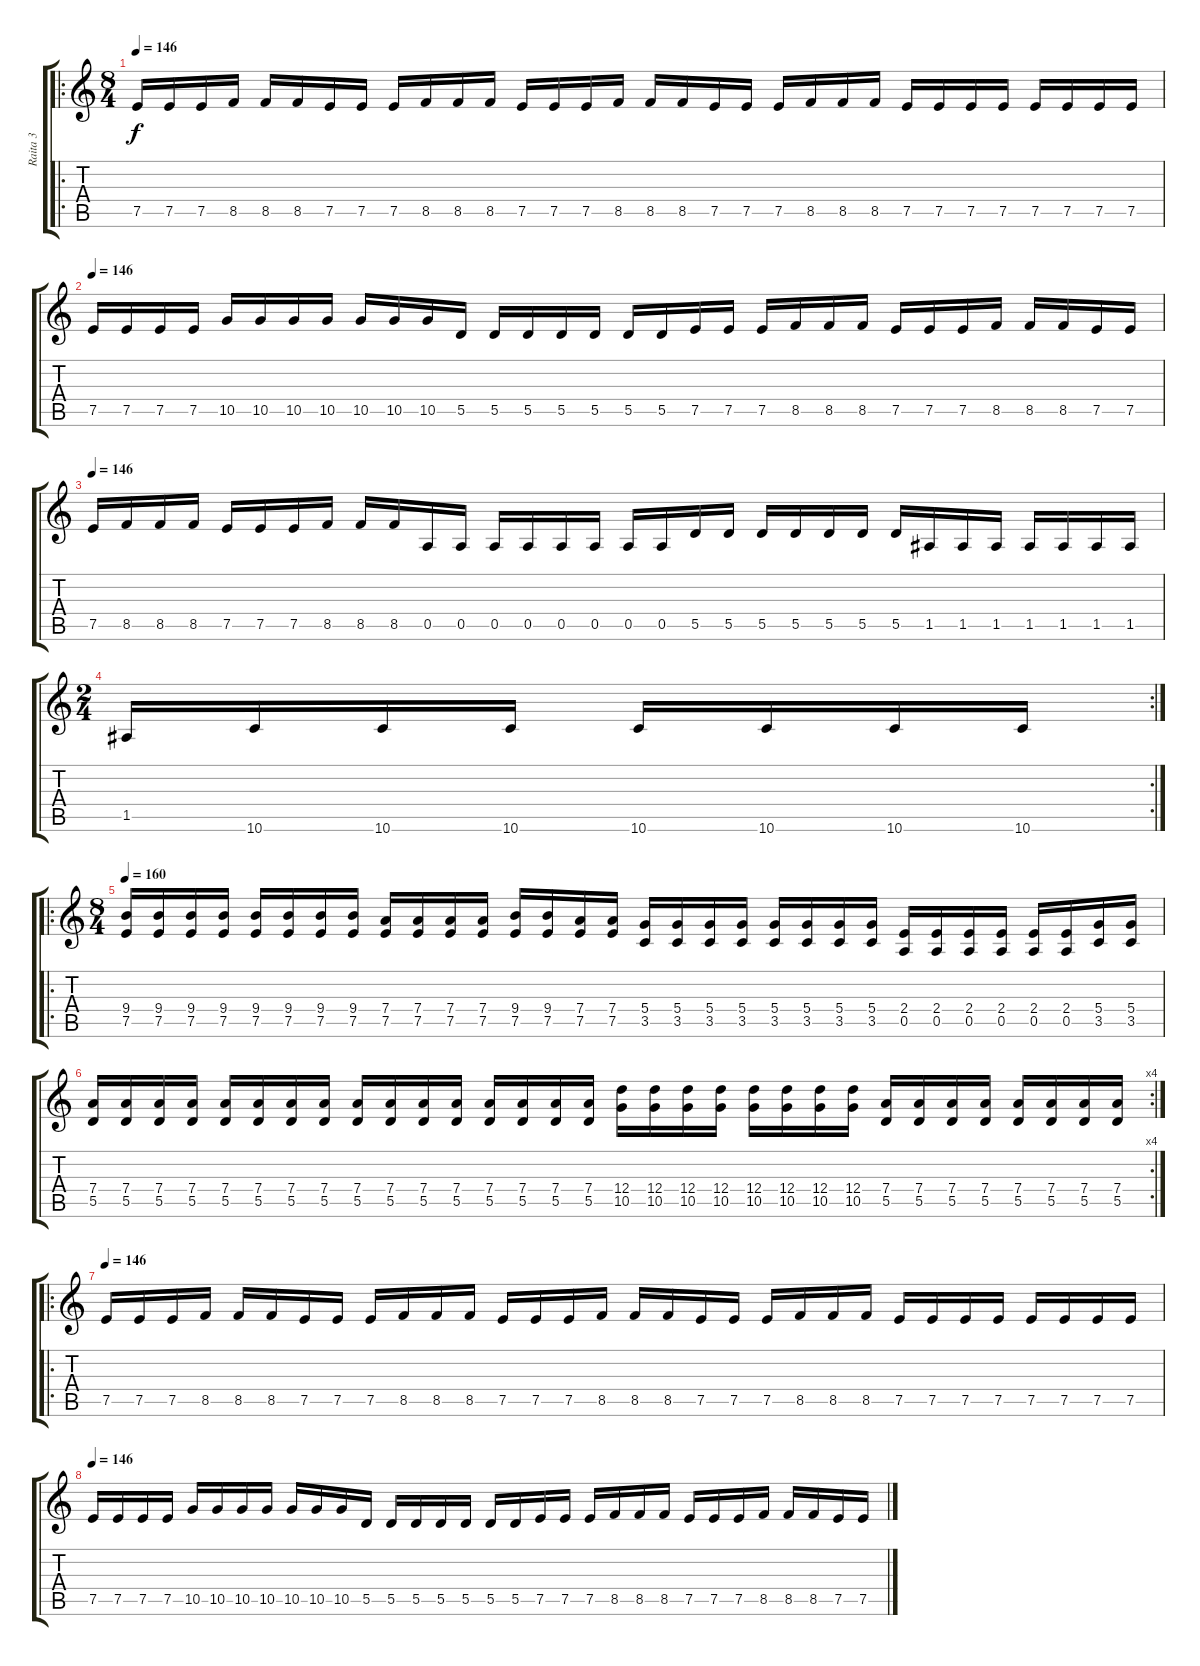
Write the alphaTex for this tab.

\track ("Raita 3" "Raita 3") {instrument overdrivenguitar}
\staff {score tabs}
\tuning (E4 B3 G3 D3 A2 D2) {hide}
\ro
\ts (8 4)
\tempo 146
\clef g2
\ks c
7.5.16{dy f} 7.5.16 7.5.16 8.5.16 8.5.16 8.5.16 7.5.16 7.5.16 7.5.16 8.5.16 8.5.16 8.5.16 7.5.16 7.5.16 7.5.16 8.5.16 8.5.16 8.5.16 7.5.16 7.5.16 7.5.16 8.5.16 8.5.16 8.5.16 7.5.16 7.5.16 7.5.16 7.5.16 7.5.16 7.5.16 7.5.16 7.5.16 |
\tempo 146
7.5.16 7.5.16 7.5.16 7.5.16 10.5.16 10.5.16 10.5.16 10.5.16 10.5.16 10.5.16 10.5.16 5.5.16 5.5.16 5.5.16 5.5.16 5.5.16 5.5.16 5.5.16 7.5.16 7.5.16 7.5.16 8.5.16 8.5.16 8.5.16 7.5.16 7.5.16 7.5.16 8.5.16 8.5.16 8.5.16 7.5.16 7.5.16 |
\tempo 146
7.5.16 8.5.16 8.5.16 8.5.16 7.5.16 7.5.16 7.5.16 8.5.16 8.5.16 8.5.16 0.5.16 0.5.16 0.5.16 0.5.16 0.5.16 0.5.16 0.5.16 0.5.16 5.5.16 5.5.16 5.5.16 5.5.16 5.5.16 5.5.16 5.5.16 1.5.16 1.5.16 1.5.16 1.5.16 1.5.16 1.5.16 1.5.16 |
\rc 2
\ts (2 4)
1.5.16 10.6.16 10.6.16 10.6.16 10.6.16 10.6.16 10.6.16 10.6.16 |
\ro
\ts (8 4)
\tempo 160
(9.4 7.5).16 (9.4 7.5).16 (9.4 7.5).16 (9.4 7.5).16 (9.4 7.5).16 (9.4 7.5).16 (9.4 7.5).16 (9.4 7.5).16 (7.4 7.5).16 (7.4 7.5).16 (7.4 7.5).16 (7.4 7.5).16 (9.4 7.5).16 (9.4 7.5).16 (7.4 7.5).16 (7.4 7.5).16 (5.4 3.5).16 (5.4 3.5).16 (5.4 3.5).16 (5.4 3.5).16 (5.4 3.5).16 (5.4 3.5).16 (5.4 3.5).16 (5.4 3.5).16 (2.4 0.5).16 (2.4 0.5).16 (2.4 0.5).16 (2.4 0.5).16 (2.4 0.5).16 (2.4 0.5).16 (5.4 3.5).16 (5.4 3.5).16 |
\rc 4
(7.4 5.5).16 (7.4 5.5).16 (7.4 5.5).16 (7.4 5.5).16 (7.4 5.5).16 (7.4 5.5).16 (7.4 5.5).16 (7.4 5.5).16 (7.4 5.5).16 (7.4 5.5).16 (7.4 5.5).16 (7.4 5.5).16 (7.4 5.5).16 (7.4 5.5).16 (7.4 5.5).16 (7.4 5.5).16 (12.4 10.5).16 (12.4 10.5).16 (12.4 10.5).16 (12.4 10.5).16 (12.4 10.5).16 (12.4 10.5).16 (12.4 10.5).16 (12.4 10.5).16 (7.4 5.5).16 (7.4 5.5).16 (7.4 5.5).16 (7.4 5.5).16 (7.4 5.5).16 (7.4 5.5).16 (7.4 5.5).16 (7.4 5.5).16 |
\ro
\tempo 146
7.5.16 7.5.16 7.5.16 8.5.16 8.5.16 8.5.16 7.5.16 7.5.16 7.5.16 8.5.16 8.5.16 8.5.16 7.5.16 7.5.16 7.5.16 8.5.16 8.5.16 8.5.16 7.5.16 7.5.16 7.5.16 8.5.16 8.5.16 8.5.16 7.5.16 7.5.16 7.5.16 7.5.16 7.5.16 7.5.16 7.5.16 7.5.16 |
\tempo 146
7.5.16 7.5.16 7.5.16 7.5.16 10.5.16 10.5.16 10.5.16 10.5.16 10.5.16 10.5.16 10.5.16 5.5.16 5.5.16 5.5.16 5.5.16 5.5.16 5.5.16 5.5.16 7.5.16 7.5.16 7.5.16 8.5.16 8.5.16 8.5.16 7.5.16 7.5.16 7.5.16 8.5.16 8.5.16 8.5.16 7.5.16 7.5.16
